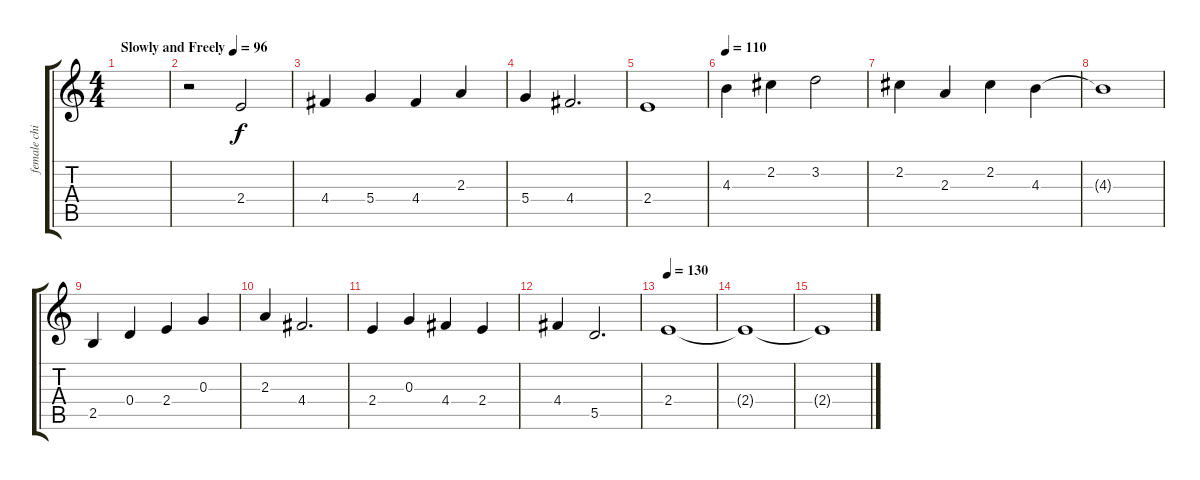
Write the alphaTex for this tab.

\track ("female chior" "female chi") {instrument fx7echoes}
\staff {score tabs}
\tuning (E5 B4 G4 D4 A3 E3) {hide}
\ts (4 4)
\tempo (96 "Slowly and Freely")
\clef g2
\ks c
|
r.2 2.4.2 |
4.4.4 5.4.4 4.4.4 2.3.4 |
5.4.4 4.4.2{d} |
2.4.1 |
\tempo 110
4.3.4{dy f} 2.2.4 3.2.2 |
2.2.4 2.3.4 2.2.4 4.3.4 |
4.3{t}.1 |
2.5.4 0.4.4 2.4.4 0.3.4 |
2.3.4 4.4.2{d} |
2.4.4 0.3.4 4.4.4 2.4.4 |
4.4.4 5.5.2{d} |
\tempo 130
2.4.1 |
2.4{t}.1 |
2.4{t}.1{volume 2}
